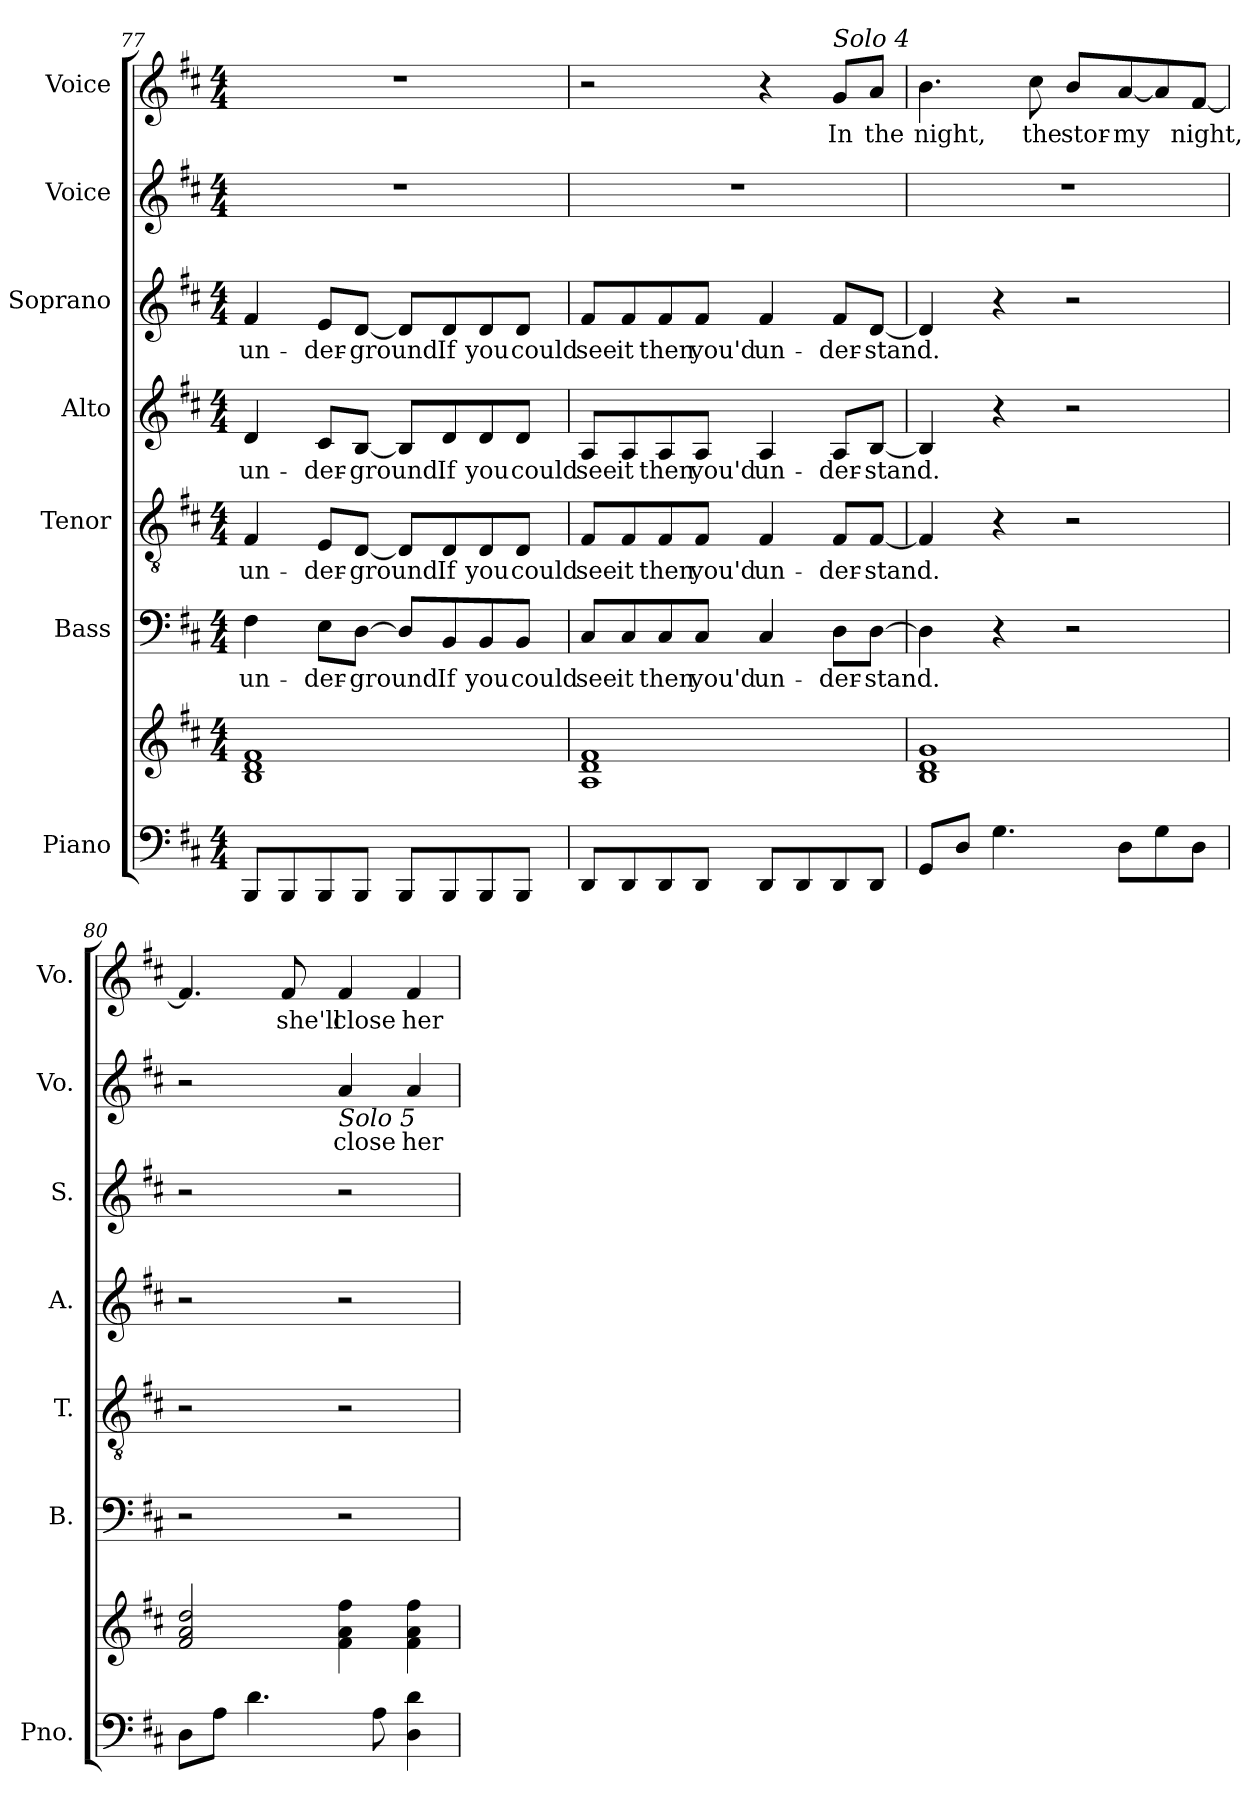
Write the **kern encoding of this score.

**kern	**kern	**kern	**text	**kern	**text	**kern	**text	**kern	**text	**kern	**text	**kern	**text
*part7	*part7	*part6	*part6	*part5	*part5	*part4	*part4	*part3	*part3	*part2	*part2	*part1	*part1
*staff8	*staff7	*staff6	*staff6	*staff5	*staff5	*staff4	*staff4	*staff3	*staff3	*staff2	*staff2	*staff1	*staff1
*I"Piano	*	*I"Bass	*	*I"Tenor	*	*I"Alto	*	*I"Soprano	*	*I"Voice	*	*I"Voice	*
*I'Pno.	*	*I'B.	*	*I'T.	*	*I'A.	*	*I'S.	*	*I'Vo.	*	*I'Vo.	*
*clefF4	*clefG2	*clefF4	*	*clefGv2	*	*clefG2	*	*clefG2	*	*clefG2	*	*clefG2	*
*k[f#c#]	*k[f#c#]	*k[f#c#]	*	*k[f#c#]	*	*k[f#c#]	*	*k[f#c#]	*	*k[f#c#]	*	*k[f#c#]	*
*M4/4	*M4/4	*M4/4	*	*M4/4	*	*M4/4	*	*M4/4	*	*M4/4	*	*M4/4	*
=77	=77	=77	=77	=77	=77	=77	=77	=77	=77	=77	=77	=77	=77
8BBB/L	1B 1d 1f#	4F#\	un-	4F#/	un-	4d/	un-	4f#/	un-	1r	.	1r	.
8BBB/	.	.	.	.	.	.	.	.	.	.	.	.	.
8BBB/	.	8E\L	-der-	8E/L	-der-	8c#/L	-der-	8e/L	-der-	.	.	.	.
8BBB/J	.	[8D\J	-ground.	[8D/J	-ground.	[8B/J	-ground.	[8d/J	-ground.	.	.	.	.
8BBB/L	.	8D/L]	.	8D/L]	.	8B/L]	.	8d/L]	.	.	.	.	.
8BBB/	.	8BB/	If	8D/	If	8d/	If	8d/	If	.	.	.	.
8BBB/	.	8BB/	you	8D/	you	8d/	you	8d/	you	.	.	.	.
8BBB/J	.	8BB/J	could	8D/J	could	8d/J	could	8d/J	could	.	.	.	.
!!LO:LB:g=z
=78	=78	=78	=78	=78	=78	=78	=78	=78	=78	=78	=78	=78	=78
8DD/L	1A 1d 1f#	8C#/L	see	8F#/L	see	8A/L	see	8f#/L	see	1r	.	2r	.
8DD/	.	8C#/	it	8F#/	it	8A/	it	8f#/	it	.	.	.	.
8DD/	.	8C#/	then	8F#/	then	8A/	then	8f#/	then	.	.	.	.
8DD/J	.	8C#/J	you'd	8F#/J	you'd	8A/J	you'd	8f#/J	you'd	.	.	.	.
8DD/L	.	4C#/	un-	4F#/	un-	4A/	un-	4f#/	un-	.	.	4r	.
8DD/	.	.	.	.	.	.	.	.	.	.	.	.	.
!	!	!	!	!	!	!	!	!	!	!	!	!LO:TX:a:i:t=Solo 4	!
8DD/	.	8D\L	-der-	8F#/L	-der-	8A/L	-der-	8f#/L	-der-	.	.	8g/L	In
8DD/J	.	[8D\J	-stand.	[8F#/J	-stand.	[8B/J	-stand.	[8d/J	-stand.	.	.	8a/J	the
=79	=79	=79	=79	=79	=79	=79	=79	=79	=79	=79	=79	=79	=79
8GG/L	1B 1d 1g	4D\]	.	4F#/]	.	4B/]	.	4d/]	.	1r	.	4.b\	night,
8D/J	.	.	.	.	.	.	.	.	.	.	.	.	.
4.G\	.	4r	.	4r	.	4r	.	4r	.	.	.	.	.
.	.	.	.	.	.	.	.	.	.	.	.	8cc#\	the
.	.	2r	.	2r	.	2r	.	2r	.	.	.	8b/L	stor-
8D\L	.	.	.	.	.	.	.	.	.	.	.	[8a/	-my
8G\	.	.	.	.	.	.	.	.	.	.	.	8a/]	.
8D\J	.	.	.	.	.	.	.	.	.	.	.	[8f#/J	night,
=80	=80	=80	=80	=80	=80	=80	=80	=80	=80	=80	=80	=80	=80
8D\L	2f#/ 2a/ 2dd/	2r	.	2r	.	2r	.	2r	.	2r	.	4.f#/]	.
8A\J	.	.	.	.	.	.	.	.	.	.	.	.	.
4.d\	.	.	.	.	.	.	.	.	.	.	.	.	.
.	.	.	.	.	.	.	.	.	.	.	.	8f#/	she'll
!	!	!	!	!	!	!	!	!	!	!LO:TX:b:i:t=Solo 5	!	!	!
.	4f#\ 4a\ 4ff#\	2r	.	2r	.	2r	.	2r	.	4a/	close	4f#/	close
8A\	.	.	.	.	.	.	.	.	.	.	.	.	.
4D\ 4d\	4f#\ 4a\ 4ff#\	.	.	.	.	.	.	.	.	4a/	her	4f#/	her
=	=	=	=	=	=	=	=	=	=	=	=	=	=
*-	*-	*-	*-	*-	*-	*-	*-	*-	*-	*-	*-	*-	*-
